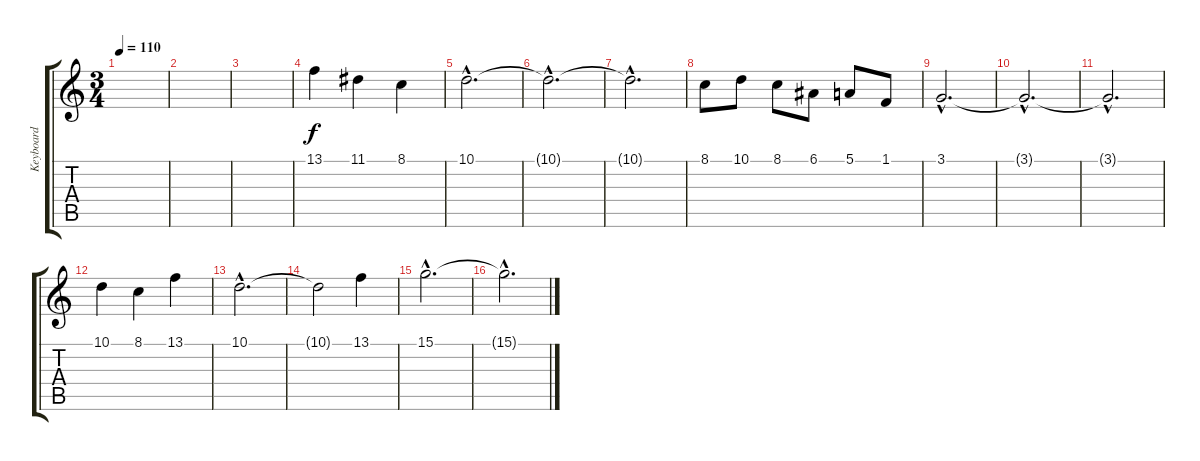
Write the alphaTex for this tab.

\track ("Keyboard" "Keyboard") {instrument trumpet}
\staff {score tabs}
\tuning (E4 B3 G3 D3 A2 E2) {hide}
\ts (3 4)
\tempo 110
\clef g2
\ks c
|
|
|
13.1.4 11.1.4 8.1.4 |
10.1{hac}.2{d} |
10.1{hac t}.2{d} |
10.1{hac t}.2{d} |
8.1.8 10.1.8 8.1.8 6.1.8 5.1.8 1.1.8 |
3.1{hac}.2{d} |
3.1{hac t}.2{d} |
3.1{hac t}.2{d} |
10.1.4 8.1.4 13.1.4 |
10.1{hac}.2{d} |
10.1{t}.2 13.1.4 |
15.1{hac}.2{d} |
15.1{hac t}.2{d}
